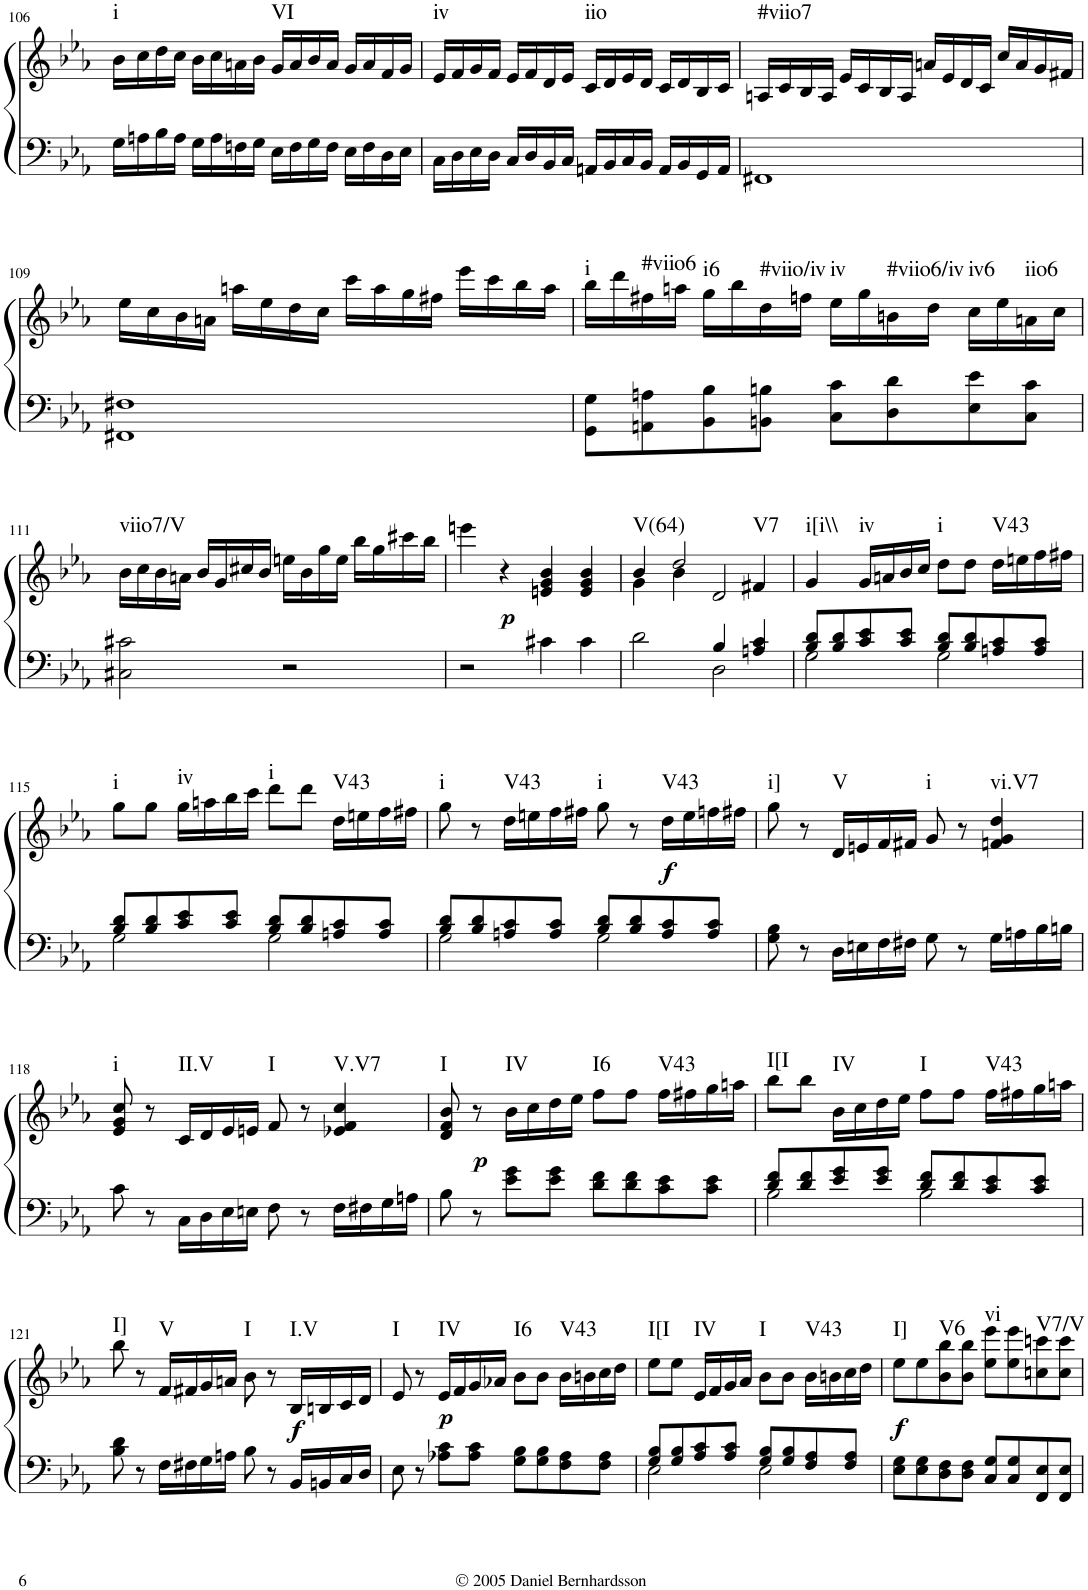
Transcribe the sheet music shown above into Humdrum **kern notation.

**kern	**kern	**dynam	**harte
*part1	*part1	*part1	*part1
*staff2	*staff1	*staff1/2	*
*I"Piano	*	*	*
*I'Pno.	*	*	*
!!LO:PB:g=z
*clefF4	*clefG2	*	*
*k[b-e-a-]	*k[b-e-a-]	*	*
*E-:	*E-:	*	*
*M4/4	*M4/4	*	*
*met(c)	*met(c)	*	*
=106	=106	=106	=106
!	!	!	!LO:H:kt=i
16G\LL	16b-\LL	.	N
16An\	16cc\	.	.
16B-\	16dd\	.	.
16A\JJ	16cc\JJ	.	.
16G\LL	16b-\LL	.	.
16A\	16cc\	.	.
16Fn\	16an\	.	.
16G\JJ	16b-\JJ	.	.
!	!	!	!LO:H:kt=VI
16E-\LL	16g/LL	.	N
16F\	16a/	.	.
16G\	16b-/	.	.
16F\JJ	16a/JJ	.	.
16E-\LL	16g/LL	.	.
16F\	16a/	.	.
16D\	16f/	.	.
16E-\JJ	16g/JJ	.	.
=107	=107	=107	=107
!	!	!	!LO:H:kt=iv
16C\LL	16e-/LL	.	N
16D\	16f/	.	.
16E-\	16g/	.	.
16D\JJ	16f/JJ	.	.
16C/LL	16e-/LL	.	.
16D/	16f/	.	.
16BB-/	16d/	.	.
16C/JJ	16e-/JJ	.	.
!	!	!	!LO:H:kt=iio
16AAn/LL	16c/LL	.	N
16BB-/	16d/	.	.
16C/	16e-/	.	.
16BB-/JJ	16d/JJ	.	.
16AA/LL	16c/LL	.	.
16BB-/	16d/	.	.
16GG/	16B-/	.	.
16AA/JJ	16c/JJ	.	.
=108	=108	=108	=108
!	!	!	!LO:H:kt=#viio7
1FF#X	16An/LL	.	N
.	16c/	.	.
.	16B-/	.	.
.	16A/JJ	.	.
.	16e-/LL	.	.
.	16c/	.	.
.	16B-/	.	.
.	16A/JJ	.	.
.	16an/LL	.	.
.	16e-/	.	.
.	16d/	.	.
.	16c/JJ	.	.
.	16cc/LL	.	.
.	16a/	.	.
.	16g/	.	.
.	16f#X/JJ	.	.
!!LO:LB:g=z
=109	=109	=109	=109
1FF#X 1F#X	16ee-\LL	.	.
.	16cc\	.	.
.	16b-\	.	.
.	16an\JJ	.	.
.	16aan\LL	.	.
.	16ee-\	.	.
.	16dd\	.	.
.	16cc\JJ	.	.
.	16ccc\LL	.	.
.	16aa\	.	.
.	16gg\	.	.
.	16ff#X\JJ	.	.
.	16eee-\LL	.	.
.	16ccc\	.	.
.	16bb-\	.	.
.	16aa\JJ	.	.
=110	=110	=110	=110
!	!	!	!LO:H:kt=i
8GG\ 8G\L	16bb-\LL	.	N
.	16ddd\	.	.
!	!	!	!LO:H:kt=#viio6
8AAn\ 8An\	16ff#X\	.	N
.	16aan\JJ	.	.
!	!	!	!LO:H:kt=i6
8BB-\ 8B-\	16gg\LL	.	N
.	16bb-\	.	.
!	!	!	!LO:H:kt=#viio/iv
8BBn\ 8Bn\J	16dd\	.	N
.	16ffn\JJ	.	.
!	!	!	!LO:H:kt=iv
8C\ 8c\L	16ee-\LL	.	N
.	16gg\	.	.
!	!	!	!LO:H:kt=#viio6/iv
8D\ 8d\	16bn\	.	N
.	16dd\JJ	.	.
!	!	!	!LO:H:kt=iv6
8E-\ 8e-\	16cc\LL	.	N
.	16ee-\	.	.
!	!	!	!LO:H:kt=iio6
8C\ 8c\J	16an\	.	N
.	16cc\JJ	.	.
!!LO:LB:g=z
=111	=111	=111	=111
!	!	!	!LO:H:kt=viio7/V
2C#X\ 2c#X\	16b-\LL	.	N
.	16cc\	.	.
.	16b-\	.	.
.	16an\JJ	.	.
.	16b-/LL	.	.
.	16g/	.	.
.	16cc#X/	.	.
.	16b-/JJ	.	.
2r	16een\LL	.	.
.	16b-\	.	.
.	16gg\	.	.
.	16ee\JJ	.	.
.	16bb-\LL	.	.
.	16gg\	.	.
.	16ccc#X\	.	.
.	16bb-\JJ	.	.
=112	=112	=112	=112
2r	4eeen\	.	.
!	!	!LO:DY:b	!
.	4r	p	.
4c#X\	4en/ 4g/ 4b-/	.	.
4c#\	4e/ 4g/ 4b-/	.	.
=113	=113	=113	=113
*^	*^	*	*
!	!	!	!	!	!LO:H:kt=V(64)
2d\	2ryy	4b-/	4g\	.	N
.	.	2dd/	4b-\	.	.
4B-/	2D\	.	2d/	.	.
!	!	!	!	!	!LO:H:kt=V7
4An/ 4c/	.	4f#X/	.	.	N
*	*	*v	*v	*	*
=114	=114	=114	=114	=114
!	!	!	!	!LO:H:kt=i[i\\
8B-/ 8d/L	2G\	4g/	.	N
8B-/ 8d/	.	.	.	.
!	!	!	!	!LO:H:kt=iv
8c/ 8e-/	.	16g/LL	.	N
.	.	16an/	.	.
8c/ 8e-/J	.	16b-/	.	.
.	.	16cc/JJ	.	.
!	!	!	!	!LO:H:kt=i
8B-/ 8d/L	2G\	8dd\L	.	N
8B-/ 8d/	.	8dd\J	.	.
!	!	!	!	!LO:H:kt=V43
8An/ 8c/	.	16dd\LL	.	N
.	.	16een\	.	.
8A/ 8c/J	.	16ff\	.	.
.	.	16ff#X\JJ	.	.
!!LO:LB:g=z
=115	=115	=115	=115	=115
!	!	!	!	!LO:H:kt=i
8B-/ 8d/L	2G\	8gg\L	.	N
8B-/ 8d/	.	8gg\J	.	.
!	!	!	!	!LO:H:kt=iv
8c/ 8e-/	.	16gg\LL	.	N
.	.	16aan\	.	.
8c/ 8e-/J	.	16bb-\	.	.
.	.	16ccc\JJ	.	.
!	!	!	!	!LO:H:kt=i
8B-/ 8d/L	2G\	8ddd\L	.	N
8B-/ 8d/	.	8ddd\J	.	.
!	!	!	!	!LO:H:kt=V43
8An/ 8c/	.	16dd\LL	.	N
.	.	16een\	.	.
8A/ 8c/J	.	16ff\	.	.
.	.	16ff#X\JJ	.	.
=116	=116	=116	=116	=116
!	!	!	!	!LO:H:kt=i
8B-/ 8d/L	2G\	8gg\	.	N
8B-/ 8d/	.	8r	.	.
!	!	!	!	!LO:H:kt=V43
8An/ 8c/	.	16dd\LL	.	N
.	.	16een\	.	.
8A/ 8c/J	.	16ff\	.	.
.	.	16ff#X\JJ	.	.
!	!	!	!	!LO:H:kt=i
8B-/ 8d/L	2G\	8gg\	.	N
8B-/ 8d/	.	8r	.	.
!	!	!	!LO:DY:b	!LO:H:kt=V43
8A/ 8c/	.	16dd\LL	f	N
.	.	16ee\	.	.
8A/ 8c/J	.	16ffn\	.	.
.	.	16ff#X\JJ	.	.
*v	*v	*	*	*
=117	=117	=117	=117
!	!	!	!LO:H:kt=i]
8G\ 8B-\	8gg\	.	N
8r	8r	.	.
!	!	!	!LO:H:kt=V
16D\LL	16d/LL	.	N
16En\	16en/	.	.
16F\	16f/	.	.
16F#X\JJ	16f#X/JJ	.	.
!	!	!	!LO:H:kt=i
8G\	8g/	.	N
8r	8r	.	.
!	!	!	!LO:H:kt=vi.V7
16G\LL	4fn/ 4g/ 4dd/	.	N
16An\	.	.	.
16B-\	.	.	.
16Bn\JJ	.	.	.
!!LO:LB:g=z
=118	=118	=118	=118
!	!	!	!LO:H:kt=i
8c\	8e-/ 8g/ 8cc/	.	N
8r	8r	.	.
!	!	!	!LO:H:kt=II.V
16C\LL	16c/LL	.	N
16D\	16d/	.	.
16E-\	16e-/	.	.
16En\JJ	16en/JJ	.	.
!	!	!	!LO:H:kt=I
8F\	8f/	.	N
8r	8r	.	.
!	!	!	!LO:H:kt=V.V7
16F\LL	4e-X/ 4f/ 4cc/	.	N
16F#X\	.	.	.
16G\	.	.	.
16An\JJ	.	.	.
=119	=119	=119	=119
!	!	!	!LO:H:kt=I
8B-\	8d/ 8f/ 8b-/	.	N
!	!	!LO:DY:b	!
8r	8r	p	.
!	!	!	!LO:H:kt=IV
8e-\ 8g\L	16b-\LL	.	N
.	16cc\	.	.
8e-\ 8g\J	16dd\	.	.
.	16ee-\JJ	.	.
!	!	!	!LO:H:kt=I6
8d\ 8f\L	8ff\L	.	N
8d\ 8f\	8ff\J	.	.
!	!	!	!LO:H:kt=V43
8c\ 8e-\	16ff\LL	.	N
.	16ff#X\	.	.
8c\ 8e-\J	16gg\	.	.
.	16aan\JJ	.	.
=120	=120	=120	=120
*^	*	*	*
!	!	!	!	!LO:H:kt=I[I
8d/ 8f/L	2B-\	8bb-\L	.	N
8d/ 8f/	.	8bb-\J	.	.
!	!	!	!	!LO:H:kt=IV
8e-/ 8g/	.	16b-\LL	.	N
.	.	16cc\	.	.
8e-/ 8g/J	.	16dd\	.	.
.	.	16ee-\JJ	.	.
!	!	!	!	!LO:H:kt=I
8d/ 8f/L	2B-\	8ff\L	.	N
8d/ 8f/	.	8ff\J	.	.
!	!	!	!	!LO:H:kt=V43
8c/ 8e-/	.	16ff\LL	.	N
.	.	16ff#X\	.	.
8c/ 8e-/J	.	16gg\	.	.
.	.	16aan\JJ	.	.
*v	*v	*	*	*
!!LO:LB:g=z
=121	=121	=121	=121
!	!	!	!LO:H:kt=I]
8B-\ 8d\	8bb-\	.	N
8r	8r	.	.
!	!	!	!LO:H:kt=V
16F\LL	16f/LL	.	N
16F#X\	16f#X/	.	.
16G\	16g/	.	.
16An\JJ	16an/JJ	.	.
!	!	!	!LO:H:kt=I
8B-\	8b-\	.	N
8r	8r	.	.
!	!	!LO:DY:b	!LO:H:kt=I.V
16BB-/LL	16B-/LL	f	N
16BBn/	16Bn/	.	.
16C/	16c/	.	.
16D/JJ	16d/JJ	.	.
=122	=122	=122	=122
!	!	!	!LO:H:kt=I
8E-\	8e-/	.	N
8r	8r	.	.
!	!	!LO:DY:b	!LO:H:kt=IV
8A-X\ 8c\L	16e-/LL	p	N
.	16f/	.	.
8A-\ 8c\J	16g/	.	.
.	16a-X/JJ	.	.
!	!	!	!LO:H:kt=I6
8G\ 8B-\L	8b-\L	.	N
8G\ 8B-\	8b-\J	.	.
!	!	!	!LO:H:kt=V43
8F\ 8A-\	16b-\LL	.	N
.	16bn\	.	.
8F\ 8A-\J	16cc\	.	.
.	16dd\JJ	.	.
=123	=123	=123	=123
*^	*	*	*
!	!	!	!	!LO:H:kt=I[I
8G/ 8B-/L	2E-\	8ee-\L	.	N
8G/ 8B-/	.	8ee-\J	.	.
!	!	!	!	!LO:H:kt=IV
8A-/ 8c/	.	16e-/LL	.	N
.	.	16f/	.	.
8A-/ 8c/J	.	16g/	.	.
.	.	16a-/JJ	.	.
!	!	!	!	!LO:H:kt=I
8G/ 8B-/L	2E-\	8b-\L	.	N
8G/ 8B-/	.	8b-\J	.	.
!	!	!	!	!LO:H:kt=V43
8F/ 8A-/	.	16b-\LL	.	N
.	.	16bn\	.	.
8F/ 8A-/J	.	16cc\	.	.
.	.	16dd\JJ	.	.
*v	*v	*	*	*
=124	=124	=124	=124
!	!	!LO:DY:b	!LO:H:kt=I]
8E-\ 8G\L	8ee-\L	f	N
8E-\ 8G\	8ee-\	.	.
!	!	!	!LO:H:kt=V6
8D\ 8F\	8b-\ 8bb-\	.	N
8D\ 8F\J	8b-\ 8bb-\J	.	.
!	!	!	!LO:H:kt=vi
8C/ 8G/L	8ee-\ 8eee-\L	.	N
8C/ 8G/	8ee-\ 8eee-\	.	.
!	!	!	!LO:H:kt=V7/V
8FF/ 8E-/	8ccn\ 8cccn\	.	N
8FF/ 8E-/J	8cc\ 8ccc\J	.	.
=	=	=	=
*-	*-	*-	*-
